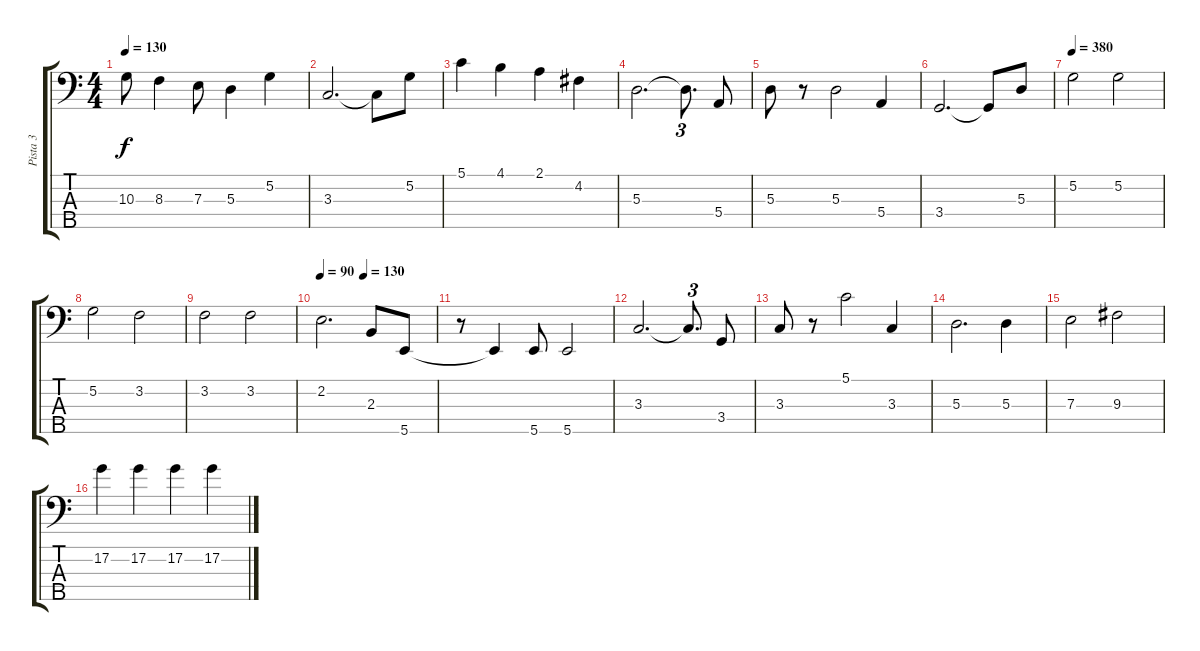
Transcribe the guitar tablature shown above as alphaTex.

\track ("Pista 3" "Pista 3") {instrument electricbassfinger}
\staff {score tabs}
\tuning (G2 D2 A1 E1 B0) {hide}
\ts (4 4)
\tempo 130
\clef f4
\ks c
10.3{t}.8{dy f} 8.3.4 7.3.8 5.3.4 5.2.4 |
3.3.2{d} 3.3{t}.8 5.2.8 |
5.1.4 4.1.4 2.1.4 4.2.4 |
5.3.2{d} 5.3{t}.8{d tu (3 2)} 5.4.8 |
5.3.8 r.8 5.3.2 5.4.4 |
3.4.2{d} 3.4{t}.8 5.3.8 |
\tempo 380
5.2.2 5.2.2 |
5.2.2 3.2.2 |
3.2.2 3.2.2 |
\tempo 90
\tempo (130 0.375)
2.2.2{d} 2.3.8 5.5.8 |
r.8 5.5{t}.4 5.5.8 5.5.2 |
3.3.2{d} 3.3{t}.8{d tu (3 2)} 3.4.8 |
3.3.8 r.8 5.1.2 3.3.4 |
5.3.2{d} 5.3.4 |
7.3.2 9.3.2 |
17.2.4 17.2.4 17.2.4 17.2.4
